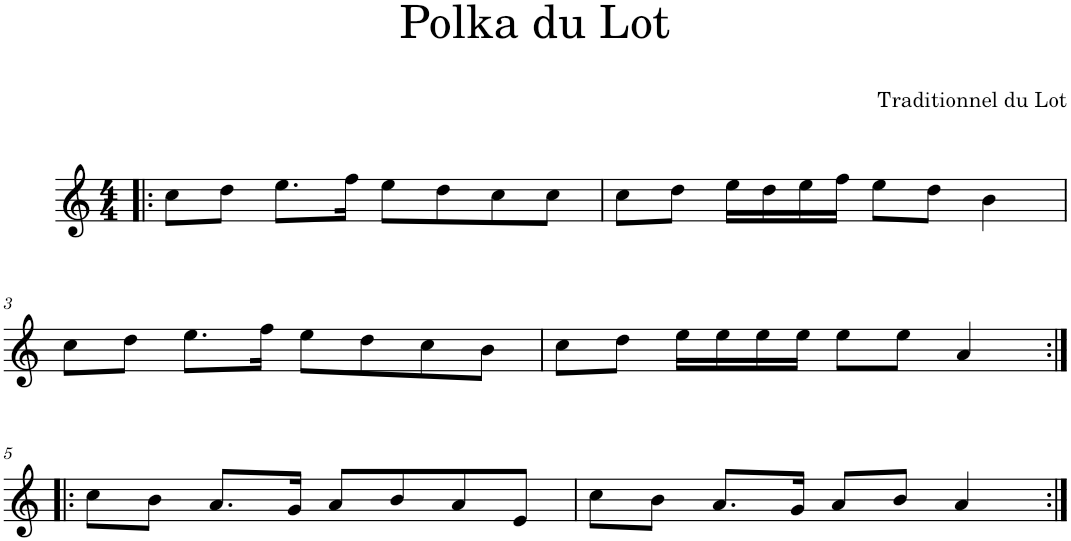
**kern
*part1
*staff1
*I"Violon
*I'Vln.
*clefG2
*k[]
*M4/4
=1!|:
8cc\L
8dd\J
8.ee\L
16ff\Jk
8ee\L
8dd\
8cc\
8cc\J
=2
8cc\L
8dd\J
16ee\LL
16dd\
16ee\
16ff\JJ
8ee\L
8dd\J
4b\
!!LO:LB:g=z
=3
8cc\L
8dd\J
8.ee\L
16ff\Jk
8ee\L
8dd\
8cc\
8b\J
=4
8cc\L
8dd\J
16ee\LL
16ee\
16ee\
16ee\JJ
8ee\L
8ee\J
4a/
!!LO:LB:g=z
=5:|!|:
8cc\L
8b\J
8.a/L
16g/Jk
8a/L
8b/
8a/
8e/J
=6
8cc\L
8b\J
8.a/L
16g/Jk
8a/L
8b/J
4a/
=:|!
*-
